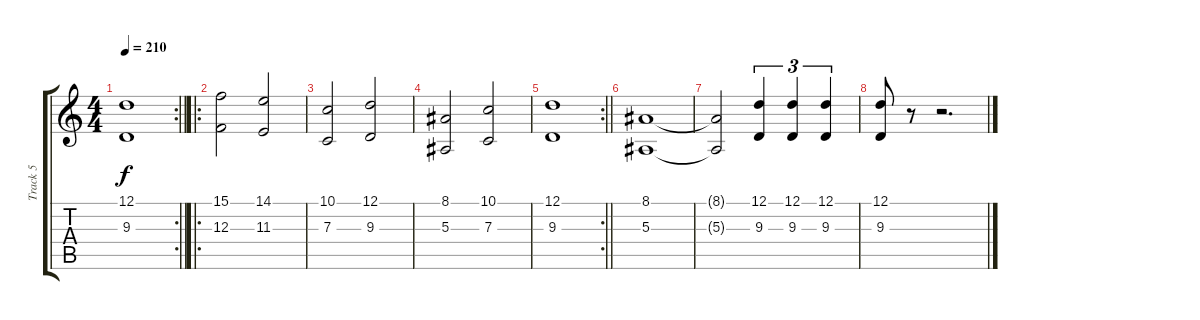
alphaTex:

\track ("Track 5" "Track 5") {instrument stringensemble1}
\staff {score tabs}
\tuning (D4 A3 F3 C3 G2 D2) {hide}
\rc 2
\ts (4 4)
\tempo 210
\clef g2
\barLineRight lightlight
\ks c
(12.1 9.3).1{dy f} |
\ro
(15.1 12.3).2 (14.1 11.3).2 |
(10.1 7.3).2 (12.1 9.3).2 |
(8.1 5.3).2 (10.1 7.3).2 |
\rc 2
\barLineRight lightlight
(12.1 9.3).1 |
(8.1 5.3).1 |
(8.1{t} 5.3{t}).2 (12.1 9.3).4{tu (3 2)} (12.1 9.3).4{tu (3 2)} (12.1 9.3).4{tu (3 2)} |
(12.1 9.3).8 r.8 r.2{d}
